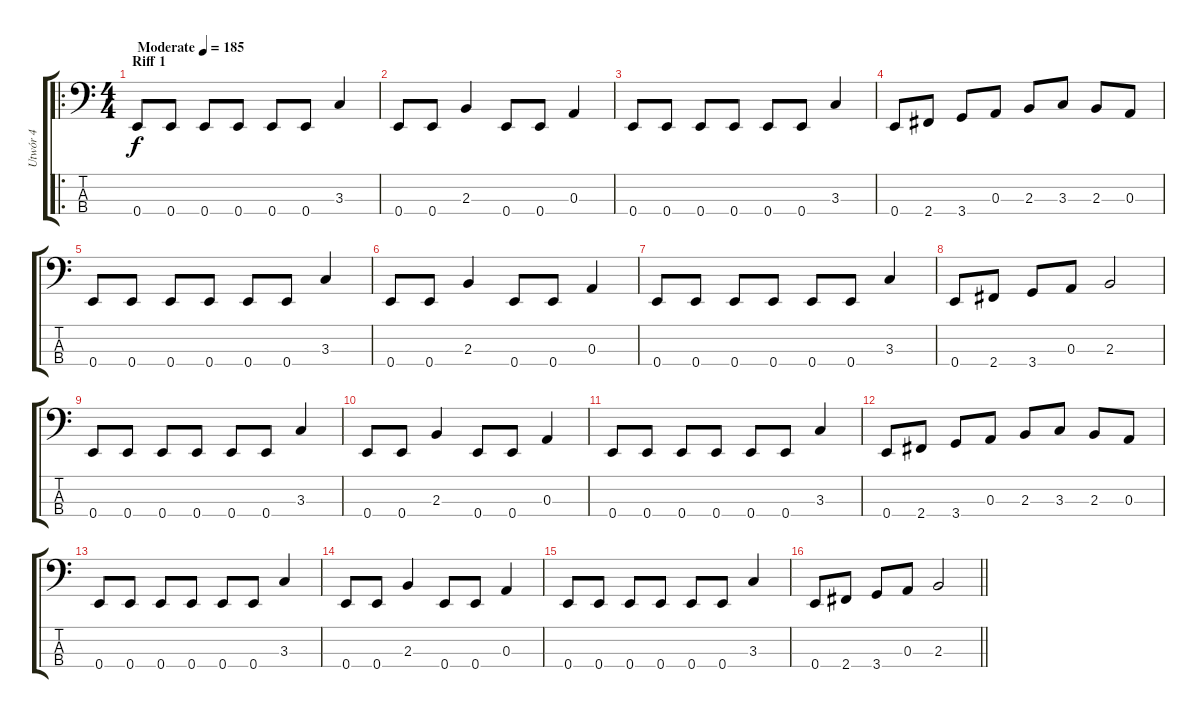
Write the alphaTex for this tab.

\track ("Utwór 4" "Utwór 4") {instrument electricbassfinger}
\staff {score tabs}
\tuning (G2 D2 A1 E1) {hide}
\ro
\ts (4 4)
\section ("" "Riff 1")
\tempo (185 "Moderate")
\clef f4
\ks c
0.4.8{dy f instrument electricbassfinger} 0.4.8 0.4.8 0.4.8 0.4.8 0.4.8 3.3.4 |
0.4.8 0.4.8 2.3.4 0.4.8 0.4.8 0.3.4 |
0.4.8 0.4.8 0.4.8 0.4.8 0.4.8 0.4.8 3.3.4 |
0.4.8 2.4.8 3.4.8 0.3.8 2.3.8 3.3.8 2.3.8 0.3.8 |
0.4.8 0.4.8 0.4.8 0.4.8 0.4.8 0.4.8 3.3.4 |
0.4.8 0.4.8 2.3.4 0.4.8 0.4.8 0.3.4 |
0.4.8 0.4.8 0.4.8 0.4.8 0.4.8 0.4.8 3.3.4 |
0.4.8 2.4.8 3.4.8 0.3.8 2.3.2 |
0.4.8 0.4.8 0.4.8 0.4.8 0.4.8 0.4.8 3.3.4 |
0.4.8 0.4.8 2.3.4 0.4.8 0.4.8 0.3.4 |
0.4.8 0.4.8 0.4.8 0.4.8 0.4.8 0.4.8 3.3.4 |
0.4.8 2.4.8 3.4.8 0.3.8 2.3.8 3.3.8 2.3.8 0.3.8 |
0.4.8 0.4.8 0.4.8 0.4.8 0.4.8 0.4.8 3.3.4 |
0.4.8 0.4.8 2.3.4 0.4.8 0.4.8 0.3.4 |
0.4.8 0.4.8 0.4.8 0.4.8 0.4.8 0.4.8 3.3.4 |
\barLineRight lightlight
0.4.8 2.4.8 3.4.8 0.3.8 2.3.2
